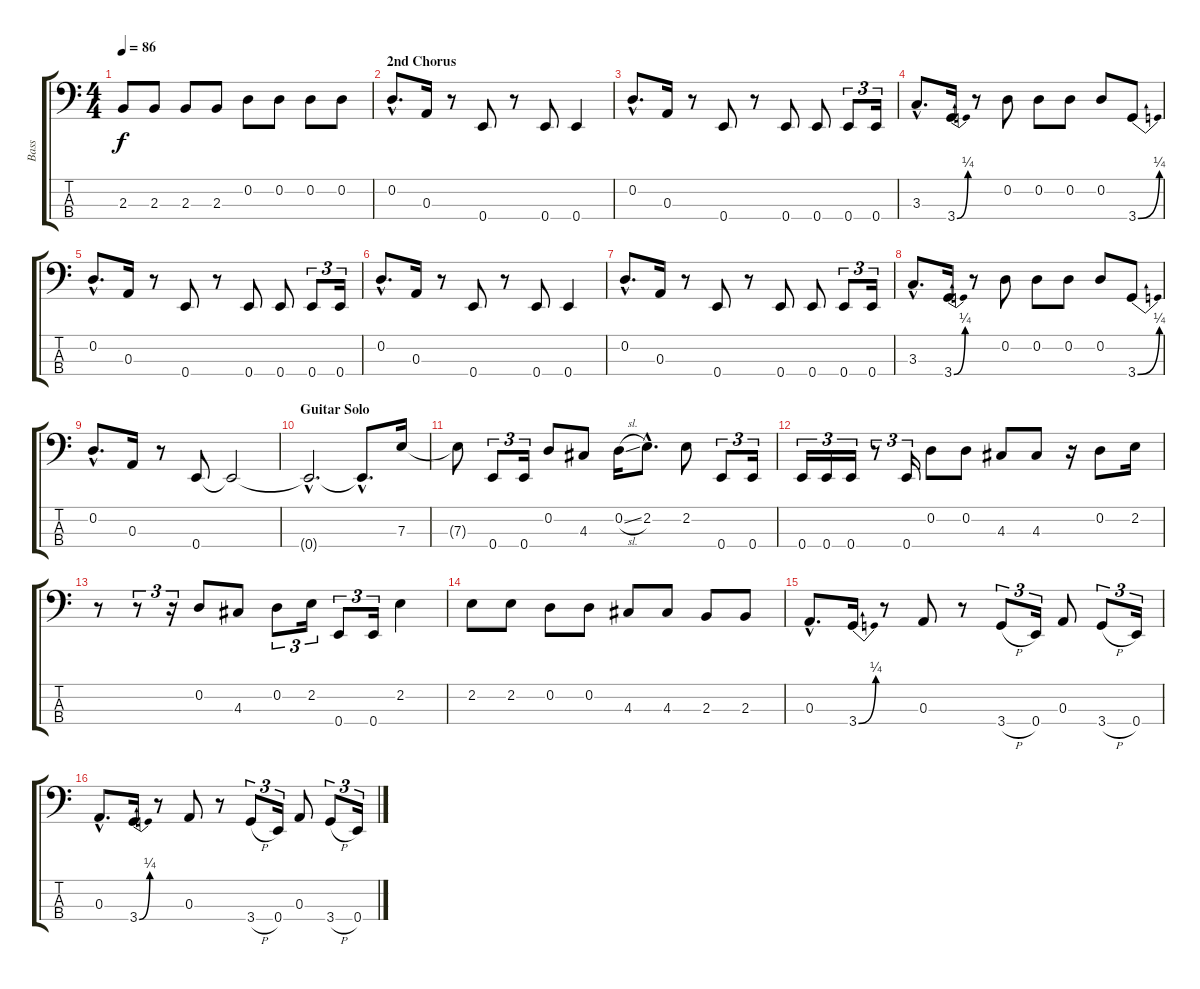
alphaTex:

\track ("Bass" "Bass") {instrument electricbassfinger}
\staff {score tabs}
\tuning (G2 D2 A1 E1) {hide}
\ts (4 4)
\tempo 86
\clef f4
\ks c
2.3.8{dy f} 2.3.8 2.3.8 2.3.8 0.2.8 0.2.8 0.2.8 0.2.8 |
\section ("" "2nd Chorus")
0.2{hac}.8{d} 0.3.16 r.8 0.4.8 r.8 0.4.8 0.4.4 |
0.2{hac}.8{d} 0.3.16 r.8 0.4.8 r.8 0.4.8 0.4.8 0.4.8{tu (3 2)} 0.4.16{tu (3 2)} |
3.3{hac}.8{d} 3.4{be (bend 0 0 60 1)}.16 r.8 0.2.8 0.2.8 0.2.8 0.2.8 3.4{be (bend 0 0 60 1)}.8 |
0.2{hac}.8{d} 0.3.16 r.8 0.4.8 r.8 0.4.8 0.4.8 0.4.8{tu (3 2)} 0.4.16{tu (3 2)} |
0.2{hac}.8{d} 0.3.16 r.8 0.4.8 r.8 0.4.8 0.4.4 |
0.2{hac}.8{d} 0.3.16 r.8 0.4.8 r.8 0.4.8 0.4.8 0.4.8{tu (3 2)} 0.4.16{tu (3 2)} |
3.3{hac}.8{d} 3.4{be (bend 0 0 60 1)}.16 r.8 0.2.8 0.2.8 0.2.8 0.2.8 3.4{be (bend 0 0 60 1)}.8 |
0.2{hac}.8{d} 0.3.16 r.8 0.4.8 0.4{t}.2 |
\section ("" "Guitar Solo")
0.4{hac t}.2{d} 0.4{hac t}.8{d} 7.3.16 |
7.3{t}.8 0.4.8{tu (3 2)} 0.4.16{tu (3 2)} 0.2.8 4.3.8 0.2{sl}.16 2.2{hac}.8{d} 2.2.8 0.4.8{tu (3 2)} 0.4.16{tu (3 2)} |
0.4.16{tu (3 2)} 0.4.16{tu (3 2)} 0.4.16{tu (3 2)} r.8{tu (3 2)} 0.4.16{tu (3 2)} 0.2.8 0.2.8 4.3.8 4.3.8 r.16 0.2.8 2.2.16 |
r.8 r.8{tu (3 2)} r.16{tu (3 2)} 0.2.8 4.3.8 0.2.8{tu (3 2)} 2.2.16{tu (3 2)} 0.4.8{tu (3 2)} 0.4.16{tu (3 2)} 2.2.4 |
2.2.8 2.2.8 0.2.8 0.2.8 4.3.8 4.3.8 2.3.8 2.3.8 |
0.3{hac}.8{d} 3.4{be (bend 0 0 60 1)}.16 r.8 0.3.8 r.8 3.4{h}.8{tu (3 2)} 0.4.16{tu (3 2)} 0.3.8 3.4{h}.8{tu (3 2)} 0.4.16{tu (3 2)} |
0.3{hac}.8{d} 3.4{be (bend 0 0 60 1)}.16 r.8 0.3.8 r.8 3.4{h}.8{tu (3 2)} 0.4.16{tu (3 2)} 0.3.8 3.4{h}.8{tu (3 2)} 0.4.16{tu (3 2)}
